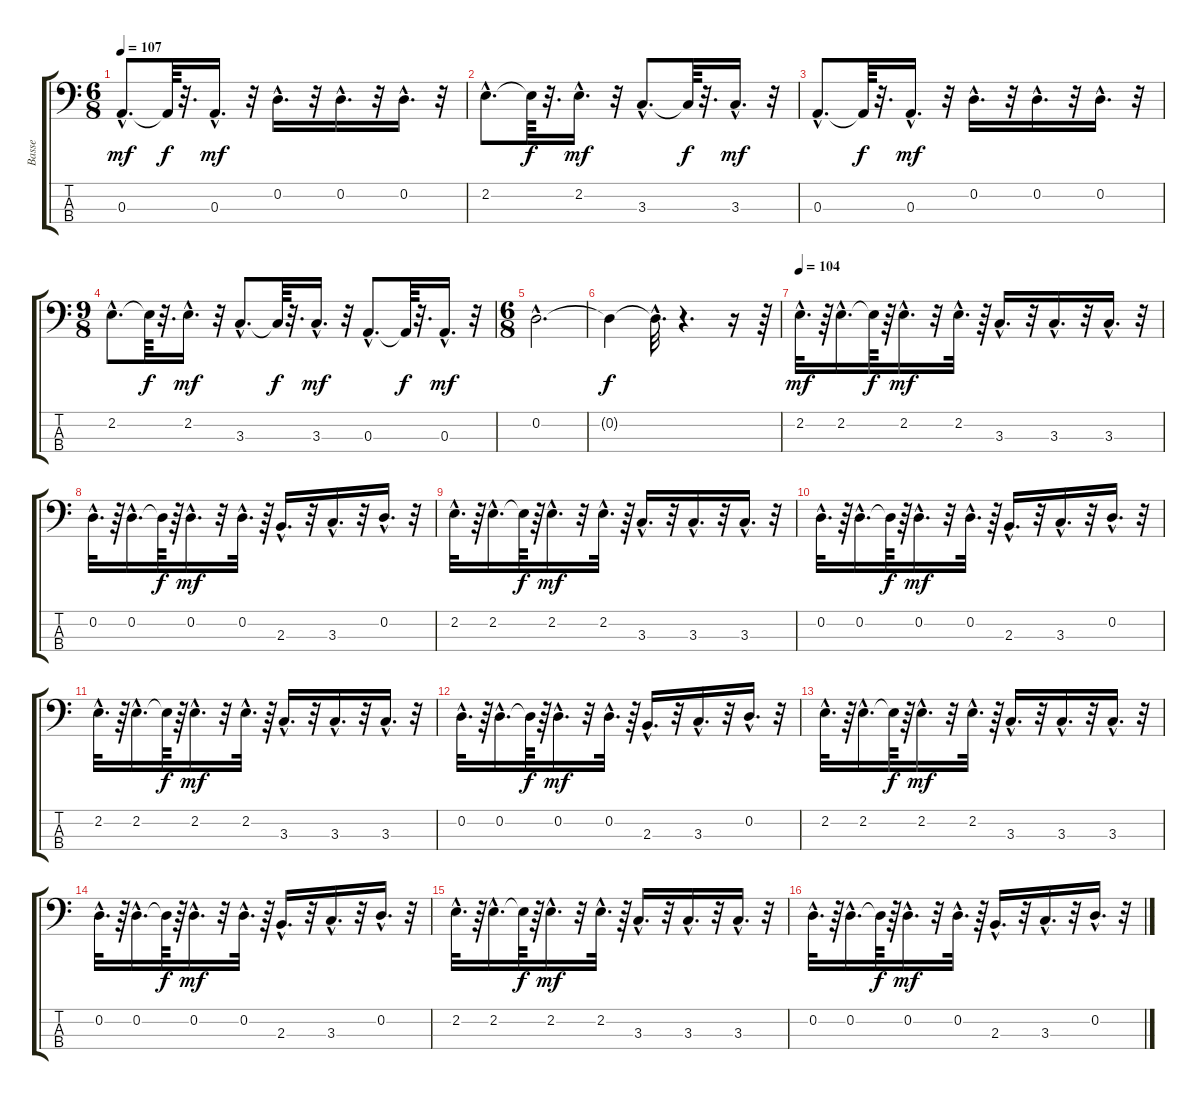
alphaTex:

\track ("Basse" "Basse") {instrument acousticbass}
\staff {score tabs}
\tuning (G2 D2 A1 E1) {hide}
\ts (6 8)
\tempo 107
\clef f4
\ks c
0.3{hac}.8{d dy mf} 0.3{t}.64{dy f} r.32{d} 0.3{hac}.16{d dy mf} r.32 0.2{hac}.16{d} r.32 0.2{hac}.16{d} r.32 0.2{hac}.16{d} r.32 |
2.2{hac}.8{d} 2.2{t}.64{dy f} r.32{d} 2.2{hac}.16{d dy mf} r.32 3.3{hac}.8{d} 3.3{t}.64{dy f} r.32{d} 3.3{hac}.16{d dy mf} r.32 |
0.3{hac}.8{d} 0.3{t}.64{dy f} r.32{d} 0.3{hac}.16{d dy mf} r.32 0.2{hac}.16{d} r.32 0.2{hac}.16{d} r.32 0.2{hac}.16{d} r.32 |
\ts (9 8)
2.2{hac}.8{d} 2.2{t}.64{dy f} r.32{d} 2.2{hac}.16{d dy mf} r.32 3.3{hac}.8{d} 3.3{t}.64{dy f} r.32{d} 3.3{hac}.16{d dy mf} r.32 0.3{hac}.8{d} 0.3{t}.64{dy f} r.32{d} 0.3{hac}.16{d dy mf} r.32 |
\ts (6 8)
0.2{hac}.2{d} |
0.2{t}.4{dy f} 0.2{hac t}.32{d} r.4{d} r.16 r.64 |
\tempo 104
2.2{hac}.32{d dy mf} r.64 2.2{hac}.16{d} 2.2{t}.64{dy f} r.64 2.2{hac}.16{d dy mf} r.32 2.2{hac}.32{d} r.64 3.3{hac}.16{d} r.32 3.3{hac}.16{d} r.32 3.3{hac}.16{d} r.32 |
0.2{hac}.32{d} r.64 0.2{hac}.16{d} 0.2{t}.64{dy f} r.64 0.2{hac}.16{d dy mf} r.32 0.2{hac}.32{d} r.64 2.3{hac}.16{d} r.32 3.3{hac}.16{d} r.32 0.2{hac}.16{d} r.32 |
2.2{hac}.32{d} r.64 2.2{hac}.16{d} 2.2{t}.64{dy f} r.64 2.2{hac}.16{d dy mf} r.32 2.2{hac}.32{d} r.64 3.3{hac}.16{d} r.32 3.3{hac}.16{d} r.32 3.3{hac}.16{d} r.32 |
0.2{hac}.32{d} r.64 0.2{hac}.16{d} 0.2{t}.64{dy f} r.64 0.2{hac}.16{d dy mf} r.32 0.2{hac}.32{d} r.64 2.3{hac}.16{d} r.32 3.3{hac}.16{d} r.32 0.2{hac}.16{d} r.32 |
2.2{hac}.32{d} r.64 2.2{hac}.16{d} 2.2{t}.64{dy f} r.64 2.2{hac}.16{d dy mf} r.32 2.2{hac}.32{d} r.64 3.3{hac}.16{d} r.32 3.3{hac}.16{d} r.32 3.3{hac}.16{d} r.32 |
0.2{hac}.32{d} r.64 0.2{hac}.16{d} 0.2{t}.64{dy f} r.64 0.2{hac}.16{d dy mf} r.32 0.2{hac}.32{d} r.64 2.3{hac}.16{d} r.32 3.3{hac}.16{d} r.32 0.2{hac}.16{d} r.32 |
2.2{hac}.32{d} r.64 2.2{hac}.16{d} 2.2{t}.64{dy f} r.64 2.2{hac}.16{d dy mf} r.32 2.2{hac}.32{d} r.64 3.3{hac}.16{d} r.32 3.3{hac}.16{d} r.32 3.3{hac}.16{d} r.32 |
0.2{hac}.32{d} r.64 0.2{hac}.16{d} 0.2{t}.64{dy f} r.64 0.2{hac}.16{d dy mf} r.32 0.2{hac}.32{d} r.64 2.3{hac}.16{d} r.32 3.3{hac}.16{d} r.32 0.2{hac}.16{d} r.32 |
2.2{hac}.32{d} r.64 2.2{hac}.16{d} 2.2{t}.64{dy f} r.64 2.2{hac}.16{d dy mf} r.32 2.2{hac}.32{d} r.64 3.3{hac}.16{d} r.32 3.3{hac}.16{d} r.32 3.3{hac}.16{d} r.32 |
0.2{hac}.32{d} r.64 0.2{hac}.16{d} 0.2{t}.64{dy f} r.64 0.2{hac}.16{d dy mf} r.32 0.2{hac}.32{d} r.64 2.3{hac}.16{d} r.32 3.3{hac}.16{d} r.32 0.2{hac}.16{d} r.32
